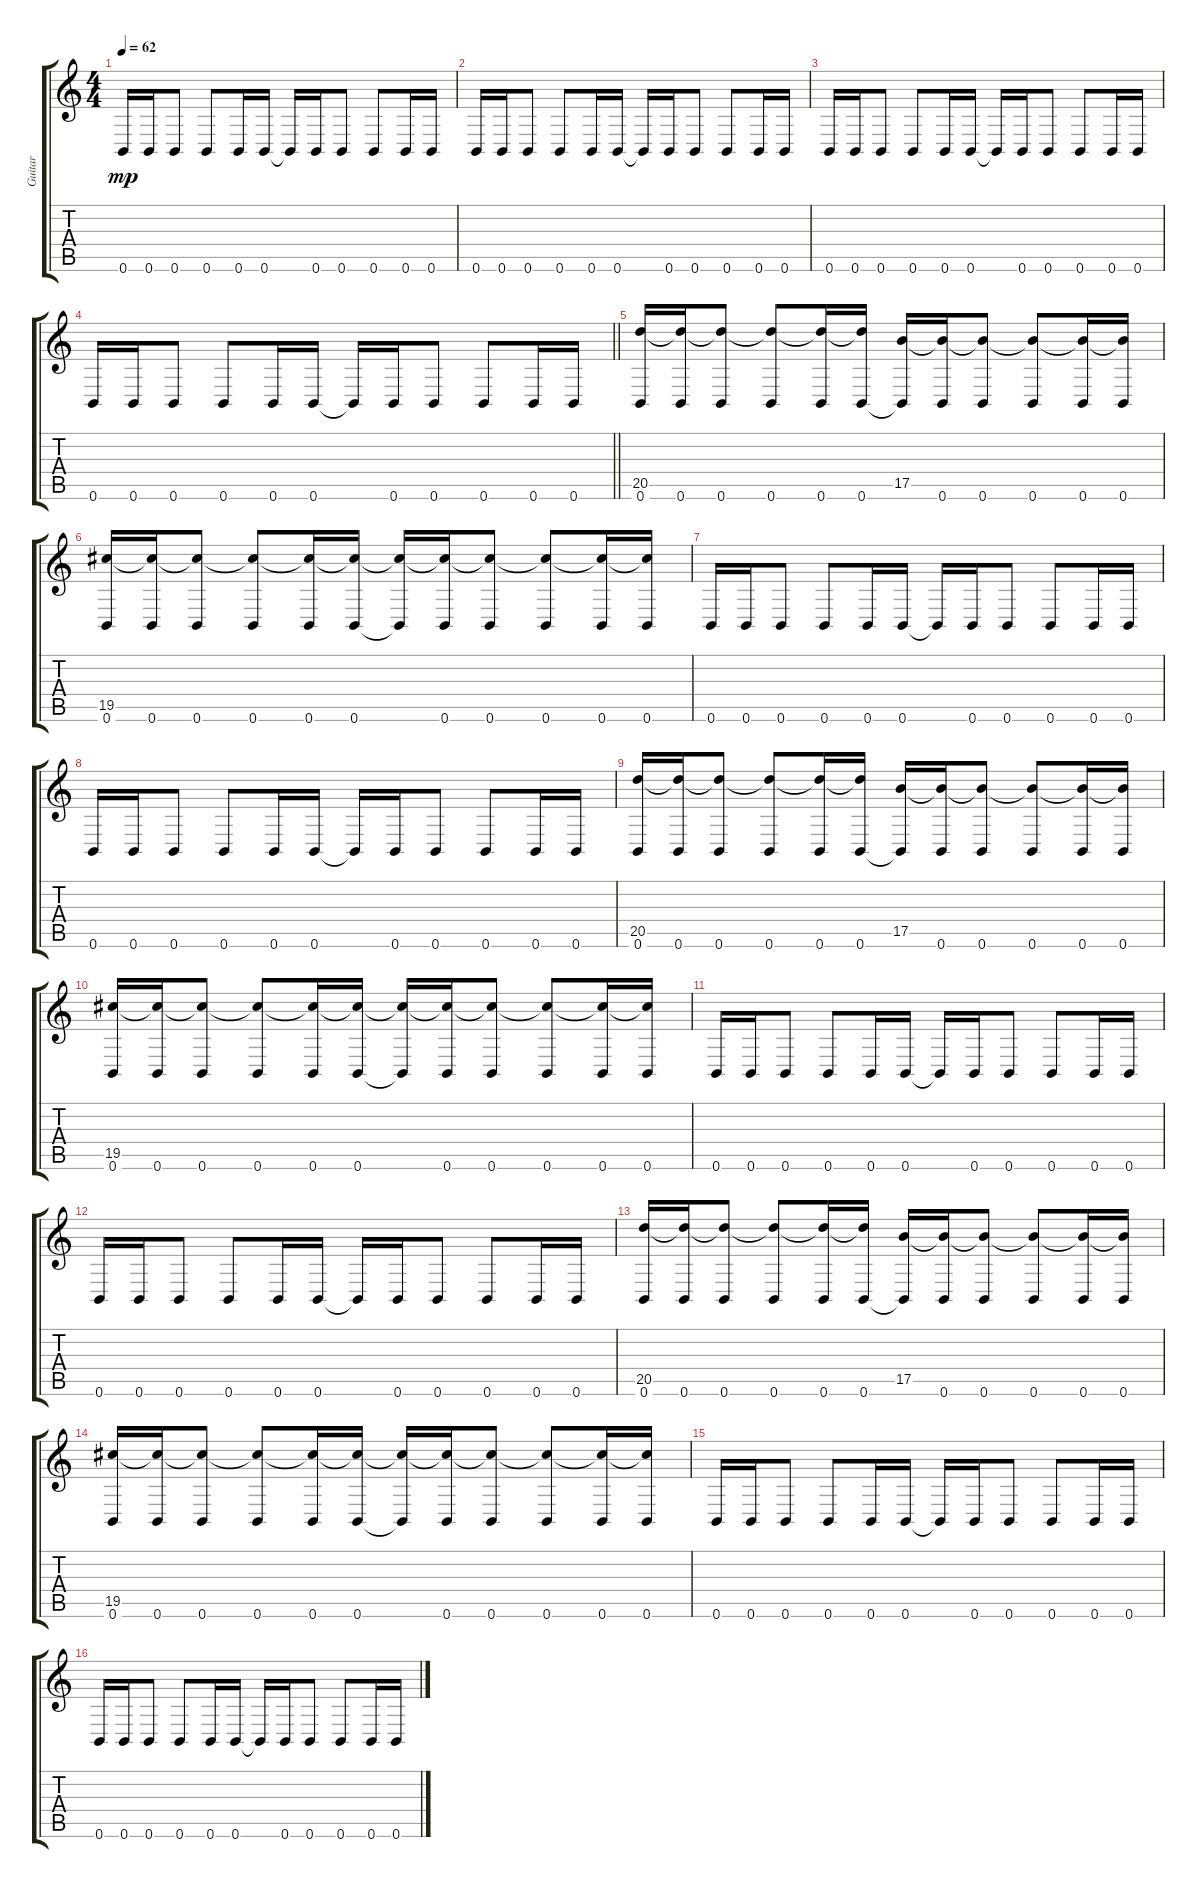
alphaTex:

\track ("Guitar" "Guitar") {instrument overdrivenguitar}
\staff {score tabs}
\tuning (Db4 Ab3 E3 B2 Gb2 B1) {hide}
\ts (4 4)
\tempo 62
\clef g2
\ks c
0.6.16{dy mp} 0.6.16 0.6.8 0.6.8 0.6.16 0.6.16 0.6{t}.16 0.6.16 0.6.8 0.6.8 0.6.16 0.6.16 |
0.6.16 0.6.16 0.6.8 0.6.8 0.6.16 0.6.16 0.6{t}.16 0.6.16 0.6.8 0.6.8 0.6.16 0.6.16 |
0.6.16 0.6.16 0.6.8 0.6.8 0.6.16 0.6.16 0.6{t}.16 0.6.16 0.6.8 0.6.8 0.6.16 0.6.16 |
\barLineRight lightlight
0.6.16 0.6.16 0.6.8 0.6.8 0.6.16 0.6.16 0.6{t}.16 0.6.16 0.6.8 0.6.8 0.6.16 0.6.16 |
\section ("" "")
(20.5 0.6).16 (20.5{t} 0.6).16 (20.5{t} 0.6).8 (20.5{t} 0.6).8 (20.5{t} 0.6).16 (20.5{t} 0.6).16 (17.5 0.6{t}).16 (17.5{t} 0.6).16 (17.5{t} 0.6).8 (17.5{t} 0.6).8 (17.5{t} 0.6).16 (17.5{t} 0.6).16 |
(19.5 0.6).16 (19.5{t} 0.6).16 (19.5{t} 0.6).8 (19.5{t} 0.6).8 (19.5{t} 0.6).16 (19.5{t} 0.6).16 (19.5{t} 0.6{t}).16 (19.5{t} 0.6).16 (19.5{t} 0.6).8 (19.5{t} 0.6).8 (19.5{t} 0.6).16 (19.5{t} 0.6).16 |
0.6.16 0.6.16 0.6.8 0.6.8 0.6.16 0.6.16 0.6{t}.16 0.6.16 0.6.8 0.6.8 0.6.16 0.6.16 |
0.6.16 0.6.16 0.6.8 0.6.8 0.6.16 0.6.16 0.6{t}.16 0.6.16 0.6.8 0.6.8 0.6.16 0.6.16 |
(20.5 0.6).16 (20.5{t} 0.6).16 (20.5{t} 0.6).8 (20.5{t} 0.6).8 (20.5{t} 0.6).16 (20.5{t} 0.6).16 (17.5 0.6{t}).16 (17.5{t} 0.6).16 (17.5{t} 0.6).8 (17.5{t} 0.6).8 (17.5{t} 0.6).16 (17.5{t} 0.6).16 |
(19.5 0.6).16 (19.5{t} 0.6).16 (19.5{t} 0.6).8 (19.5{t} 0.6).8 (19.5{t} 0.6).16 (19.5{t} 0.6).16 (19.5{t} 0.6{t}).16 (19.5{t} 0.6).16 (19.5{t} 0.6).8 (19.5{t} 0.6).8 (19.5{t} 0.6).16 (19.5{t} 0.6).16 |
0.6.16 0.6.16 0.6.8 0.6.8 0.6.16 0.6.16 0.6{t}.16 0.6.16 0.6.8 0.6.8 0.6.16 0.6.16 |
0.6.16 0.6.16 0.6.8 0.6.8 0.6.16 0.6.16 0.6{t}.16 0.6.16 0.6.8 0.6.8 0.6.16 0.6.16 |
(20.5 0.6).16 (20.5{t} 0.6).16 (20.5{t} 0.6).8 (20.5{t} 0.6).8 (20.5{t} 0.6).16 (20.5{t} 0.6).16 (17.5 0.6{t}).16 (17.5{t} 0.6).16 (17.5{t} 0.6).8 (17.5{t} 0.6).8 (17.5{t} 0.6).16 (17.5{t} 0.6).16 |
(19.5 0.6).16 (19.5{t} 0.6).16 (19.5{t} 0.6).8 (19.5{t} 0.6).8 (19.5{t} 0.6).16 (19.5{t} 0.6).16 (19.5{t} 0.6{t}).16 (19.5{t} 0.6).16 (19.5{t} 0.6).8 (19.5{t} 0.6).8 (19.5{t} 0.6).16 (19.5{t} 0.6).16 |
0.6.16 0.6.16 0.6.8 0.6.8 0.6.16 0.6.16 0.6{t}.16 0.6.16 0.6.8 0.6.8 0.6.16 0.6.16 |
0.6.16 0.6.16 0.6.8 0.6.8 0.6.16 0.6.16 0.6{t}.16 0.6.16 0.6.8 0.6.8 0.6.16 0.6.16
